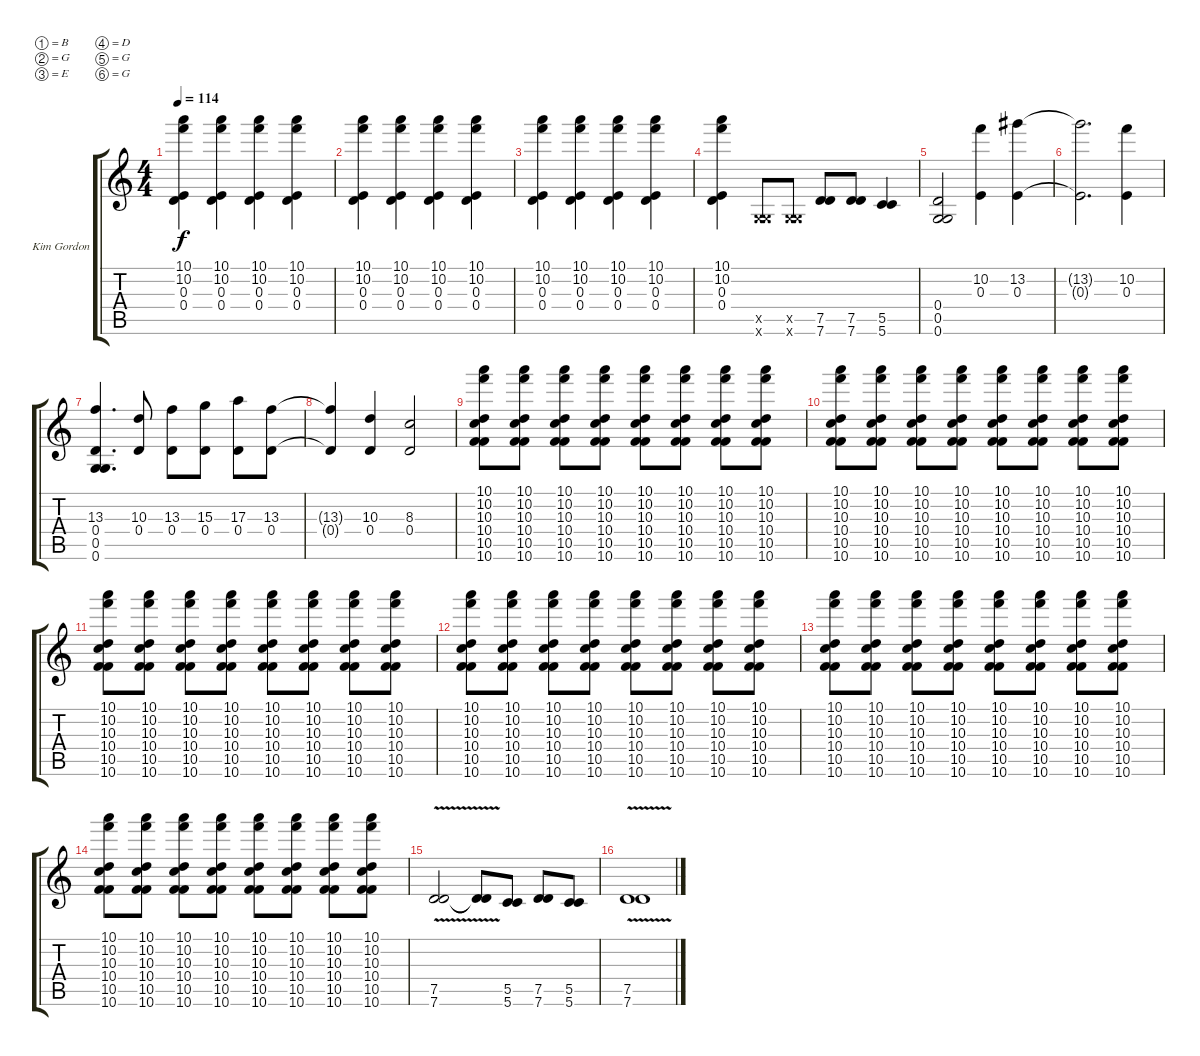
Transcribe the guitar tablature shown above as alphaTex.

\defaultSystemsLayout 4
\bracketExtendMode groupsimilarinstruments
\firstSystemTrackNameOrientation horizontal
\otherSystemsTrackNameOrientation horizontal
\track ("Kim Gordon" "Kim Gordon") {instrument overdrivenguitar}
\staff {score tabs}
\tuning (B4 G4 E3 D3 G2 G2)
\ts (4 4)
\tempo 114
\clef g2
\scale
0.333333
\ks c
(10.2 10.1 0.3 0.4).4{dy f} (10.2 10.1 0.3 0.4).4 (10.2 10.1 0.3 0.4).4 (10.2 10.1 0.3 0.4).4 |
\scale
0.333333 (10.2 10.1 0.3 0.4).4 (10.2 10.1 0.3 0.4).4 (10.2 10.1 0.3 0.4).4 (10.2 10.1 0.3 0.4).4 |
\scale
0.333333 (10.2 10.1 0.3 0.4).4 (10.2 10.1 0.3 0.4).4 (10.2 10.1 0.3 0.4).4 (10.2 10.1 0.3 0.4).4 |
\scale
0.333333 (10.2 10.1 0.3 0.4).4 (0.5{x} 0.6{x}).8 (0.6{x} 0.5{x}).8 (7.5 7.6).8 (7.6 7.5).8 (5.6 5.5).4 |
\scale
0.333333 (0.6 0.5 0.4).2 (10.2 0.3).4 (0.3 13.2).4 |
\scale
0.333333 (13.2{t} 0.3{t}).2{d} (10.2 0.3).4 |
\scale
0.333333 (13.3 0.4 0.5 0.6).4{d} (10.3 0.4).8 (13.3 0.4).8 (15.3 0.4).8 (17.3 0.4).8 (13.3 0.4).8 |
\scale
0.333333 (13.3{t} 0.4{t}).4 (0.4 10.3).4 (8.3 0.4).2 |
\scale
0.333333 (10.1 10.2 10.3 10.4 10.5 10.6).8 (10.1 10.2 10.3 10.4 10.5 10.6).8 (10.1 10.2 10.3 10.4 10.5 10.6).8 (10.1 10.2 10.3 10.4 10.5 10.6).8 (10.1 10.2 10.3 10.4 10.5 10.6).8 (10.1 10.2 10.3 10.4 10.5 10.6).8 (10.1 10.2 10.3 10.4 10.5 10.6).8 (10.1 10.2 10.3 10.4 10.5 10.6).8 |
\scale
0.333333 (10.1 10.2 10.3 10.4 10.5 10.6).8 (10.1 10.2 10.3 10.4 10.5 10.6).8 (10.1 10.2 10.3 10.4 10.5 10.6).8 (10.1 10.2 10.3 10.4 10.5 10.6).8 (10.1 10.2 10.3 10.4 10.5 10.6).8 (10.1 10.2 10.3 10.4 10.5 10.6).8 (10.1 10.2 10.3 10.4 10.5 10.6).8 (10.1 10.2 10.3 10.4 10.5 10.6).8 |
\scale
0.333333 (10.1 10.2 10.3 10.4 10.5 10.6).8 (10.1 10.2 10.3 10.4 10.5 10.6).8 (10.1 10.2 10.3 10.4 10.5 10.6).8 (10.1 10.2 10.3 10.4 10.5 10.6).8 (10.1 10.2 10.3 10.4 10.5 10.6).8 (10.1 10.2 10.3 10.4 10.5 10.6).8 (10.1 10.2 10.3 10.4 10.5 10.6).8 (10.1 10.2 10.3 10.4 10.5 10.6).8 |
\scale
0.333333 (10.1 10.2 10.3 10.4 10.5 10.6).8 (10.1 10.2 10.3 10.4 10.5 10.6).8 (10.1 10.2 10.3 10.4 10.5 10.6).8 (10.1 10.2 10.3 10.4 10.5 10.6).8 (10.1 10.2 10.3 10.4 10.5 10.6).8 (10.1 10.2 10.3 10.4 10.5 10.6).8 (10.1 10.2 10.3 10.4 10.5 10.6).8 (10.1 10.2 10.3 10.4 10.5 10.6).8 |
\scale
0.333333 (10.1 10.2 10.3 10.4 10.5 10.6).8 (10.1 10.2 10.3 10.4 10.5 10.6).8 (10.1 10.2 10.3 10.4 10.5 10.6).8 (10.1 10.2 10.3 10.4 10.5 10.6).8 (10.1 10.2 10.3 10.4 10.5 10.6).8 (10.1 10.2 10.3 10.4 10.5 10.6).8 (10.1 10.2 10.3 10.4 10.5 10.6).8 (10.1 10.2 10.3 10.4 10.5 10.6).8 |
\scale
0.333333 (10.1 10.2 10.3 10.4 10.5 10.6).8 (10.1 10.2 10.3 10.4 10.5 10.6).8 (10.1 10.2 10.3 10.4 10.5 10.6).8 (10.1 10.2 10.3 10.4 10.5 10.6).8 (10.1 10.2 10.3 10.4 10.5 10.6).8 (10.1 10.2 10.3 10.4 10.5 10.6).8 (10.1 10.2 10.3 10.4 10.5 10.6).8 (10.1 10.2 10.3 10.4 10.5 10.6).8 |
\scale
0.333333 (7.6{v} 7.5{v}).2 (7.6{v t} 7.5{v t}).8 (5.5 5.6).8 (7.6 7.5).8 (5.5 5.6).8 |
\scale
0.333333 (7.6 7.5{v}).1
